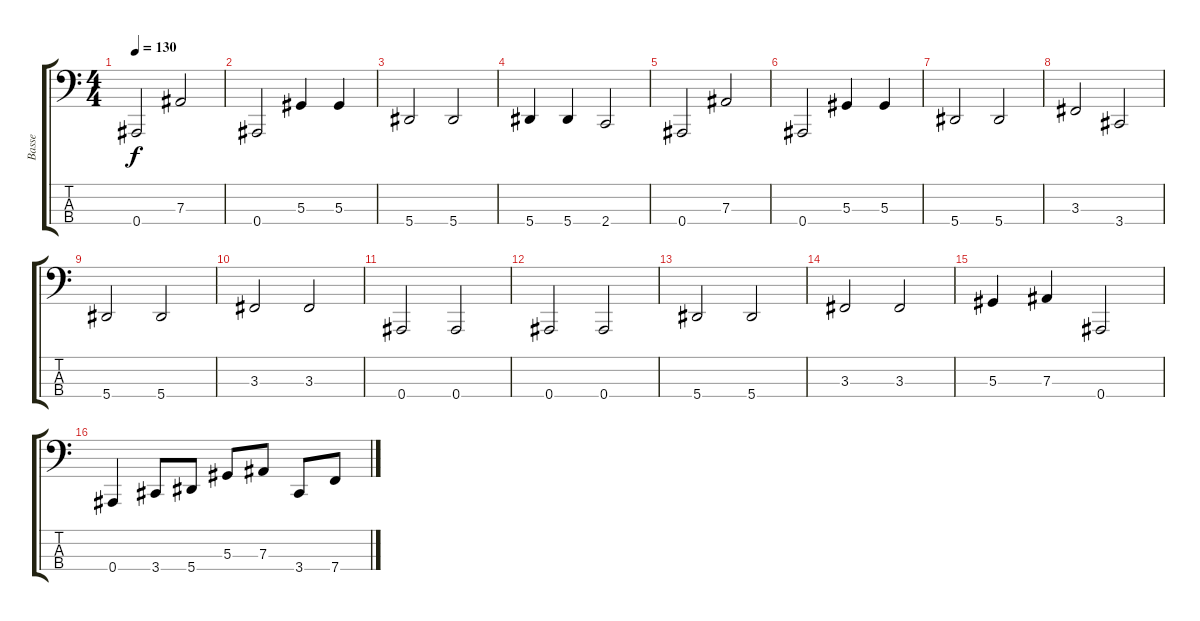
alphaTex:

\track ("Basse" "Basse") {instrument electricbasspick}
\staff {score tabs}
\tuning (Db2 Ab1 Eb1 Bb0) {hide}
\ts (4 4)
\tempo 130
\clef f4
\ks c
0.4.2{dy f} 7.3.2 |
0.4.2 5.3.4 5.3.4 |
5.4.2 5.4.2 |
5.4.4 5.4.4 2.4.2 |
0.4.2 7.3.2 |
0.4.2 5.3.4 5.3.4 |
5.4.2 5.4.2 |
3.3.2 3.4.2 |
5.4.2 5.4.2 |
3.3.2 3.3.2 |
0.4.2 0.4.2 |
0.4.2 0.4.2 |
5.4.2 5.4.2 |
3.3.2 3.3.2 |
5.3.4 7.3.4 0.4.2 |
0.4.4 3.4.8 5.4.8 5.3.8 7.3.8 3.4.8 7.4.8
